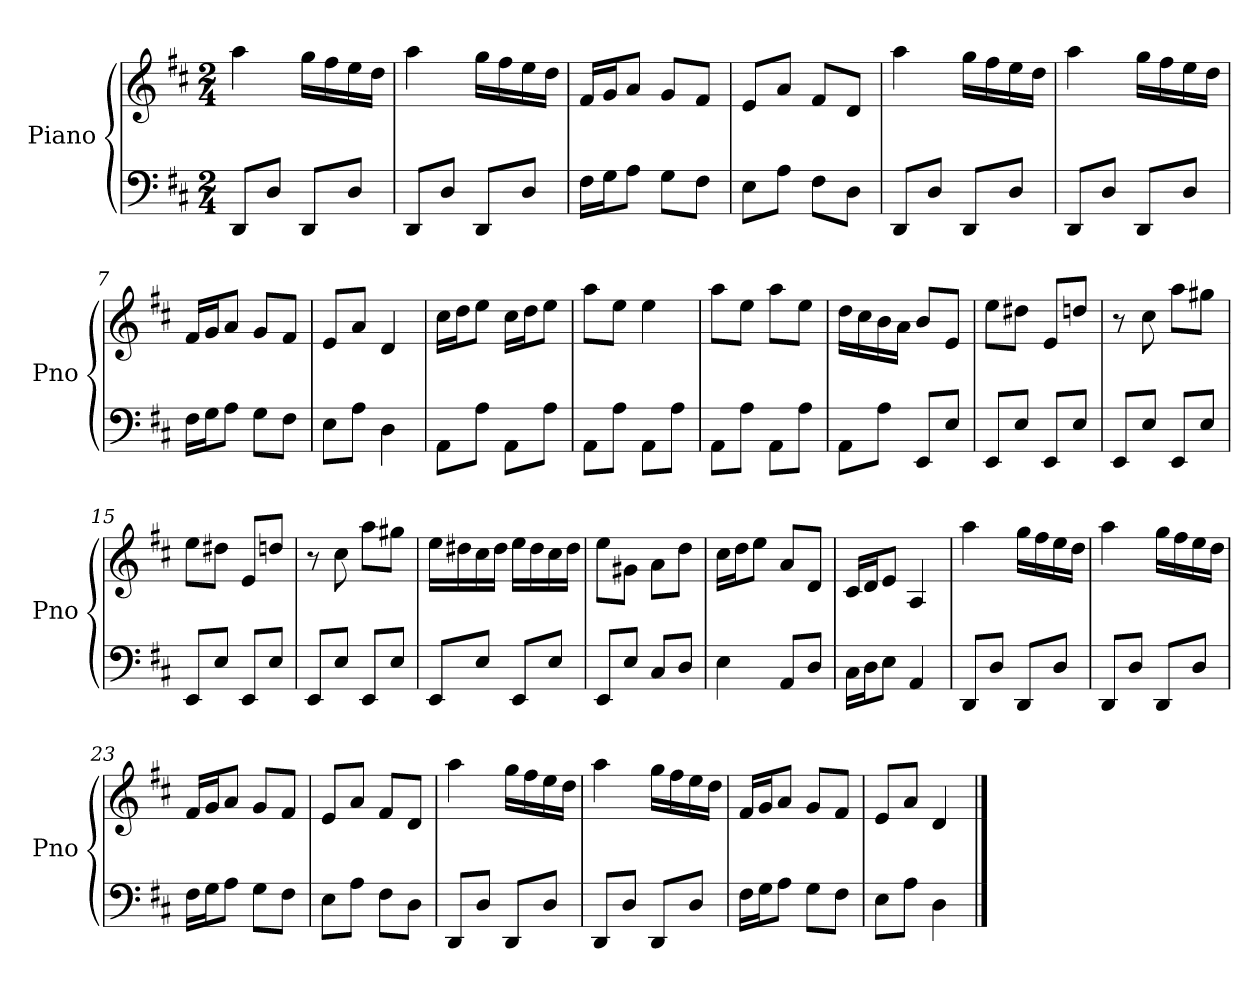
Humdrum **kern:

**kern	**kern
*part2	*part1
*staff2	*staff1
*I"Piano	*I"Piano
*I'Pno	*I'Pno
*clefF4	*clefG2
*k[f#c#]	*k[f#c#]
*M2/4	*M2/4
*MM67	*MM67
=1	=1
8DD/L	4aa\
8D/J	.
8DD/L	16gg\LL
.	16ff#\
8D/J	16ee\
.	16dd\JJ
=2	=2
8DD/L	4aa\
8D/J	.
8DD/L	16gg\LL
.	16ff#\
8D/J	16ee\
.	16dd\JJ
=3	=3
16F#\LL	16f#/LL
16G\J	16g/J
8A\J	8a/J
8G\L	8g/L
8F#\J	8f#/J
=4	=4
8E\L	8e/L
8A\J	8a/J
8F#\L	8f#/L
8D\J	8d/J
=5	=5
8DD/L	4aa\
8D/J	.
8DD/L	16gg\LL
.	16ff#\
8D/J	16ee\
.	16dd\JJ
=6	=6
8DD/L	4aa\
8D/J	.
8DD/L	16gg\LL
.	16ff#\
8D/J	16ee\
.	16dd\JJ
!!LO:LB:g=z
=7	=7
16F#\LL	16f#/LL
16G\J	16g/J
8A\J	8a/J
8G\L	8g/L
8F#\J	8f#/J
=8	=8
8E\L	8e/L
8A\J	8a/J
4D\	4d/
=9	=9
8AA\L	16cc#\LL
.	16dd\J
8A\J	8ee\J
8AA\L	16cc#\LL
.	16dd\J
8A\J	8ee\J
=10	=10
8AA\L	8aa\L
8A\J	8ee\J
8AA\L	4ee\
8A\J	.
=11	=11
8AA\L	8aa\L
8A\J	8ee\J
8AA\L	8aa\L
8A\J	8ee\J
=12	=12
8AA\L	16dd\LL
.	16cc#\
8A\J	16b\
.	16a\JJ
8EE/L	8b/L
8E/J	8e/J
=13	=13
8EE/L	8ee\L
8E/J	8dd#X\J
8EE/L	8e/L
8E/J	8ddn/J
!!LO:LB:g=z
=14	=14
8EE/L	8r
8E/J	8cc#\
8EE/L	8aa\L
8E/J	8gg#X\J
=15	=15
8EE/L	8ee\L
8E/J	8dd#X\J
8EE/L	8e/L
8E/J	8ddn/J
=16	=16
8EE/L	8r
8E/J	8cc#\
8EE/L	8aa\L
8E/J	8gg#X\J
=17	=17
8EE/L	16ee\LL
.	16dd#X\
8E/J	16cc#\
.	16dd#\JJ
8EE/L	16ee\LL
.	16dd#\
8E/J	16cc#\
.	16dd#\JJ
=18	=18
8EE/L	8ee\L
8E/J	8g#X\J
8C#/L	8a\L
8D/J	8dd\J
=19	=19
4E\	16cc#\LL
.	16dd\J
.	8ee\J
8AA/L	8a/L
8D/J	8d/J
=20	=20
16C#\LL	16c#/LL
16D\J	16d/J
8E\J	8e/J
4AA/	4A/
!!LO:LB:g=z
=21	=21
8DD/L	4aa\
8D/J	.
8DD/L	16gg\LL
.	16ff#\
8D/J	16ee\
.	16dd\JJ
=22	=22
8DD/L	4aa\
8D/J	.
8DD/L	16gg\LL
.	16ff#\
8D/J	16ee\
.	16dd\JJ
=23	=23
16F#\LL	16f#/LL
16G\J	16g/J
8A\J	8a/J
8G\L	8g/L
8F#\J	8f#/J
=24	=24
8E\L	8e/L
8A\J	8a/J
8F#\L	8f#/L
8D\J	8d/J
=25	=25
8DD/L	4aa\
8D/J	.
8DD/L	16gg\LL
.	16ff#\
8D/J	16ee\
.	16dd\JJ
=26	=26
8DD/L	4aa\
8D/J	.
8DD/L	16gg\LL
.	16ff#\
8D/J	16ee\
.	16dd\JJ
!!LO:LB:g=z
=27	=27
16F#\LL	16f#/LL
16G\J	16g/J
8A\J	8a/J
8G\L	8g/L
8F#\J	8f#/J
=28	=28
8E\L	8e/L
8A\J	8a/J
4D\	4d/
==	==
*-	*-
